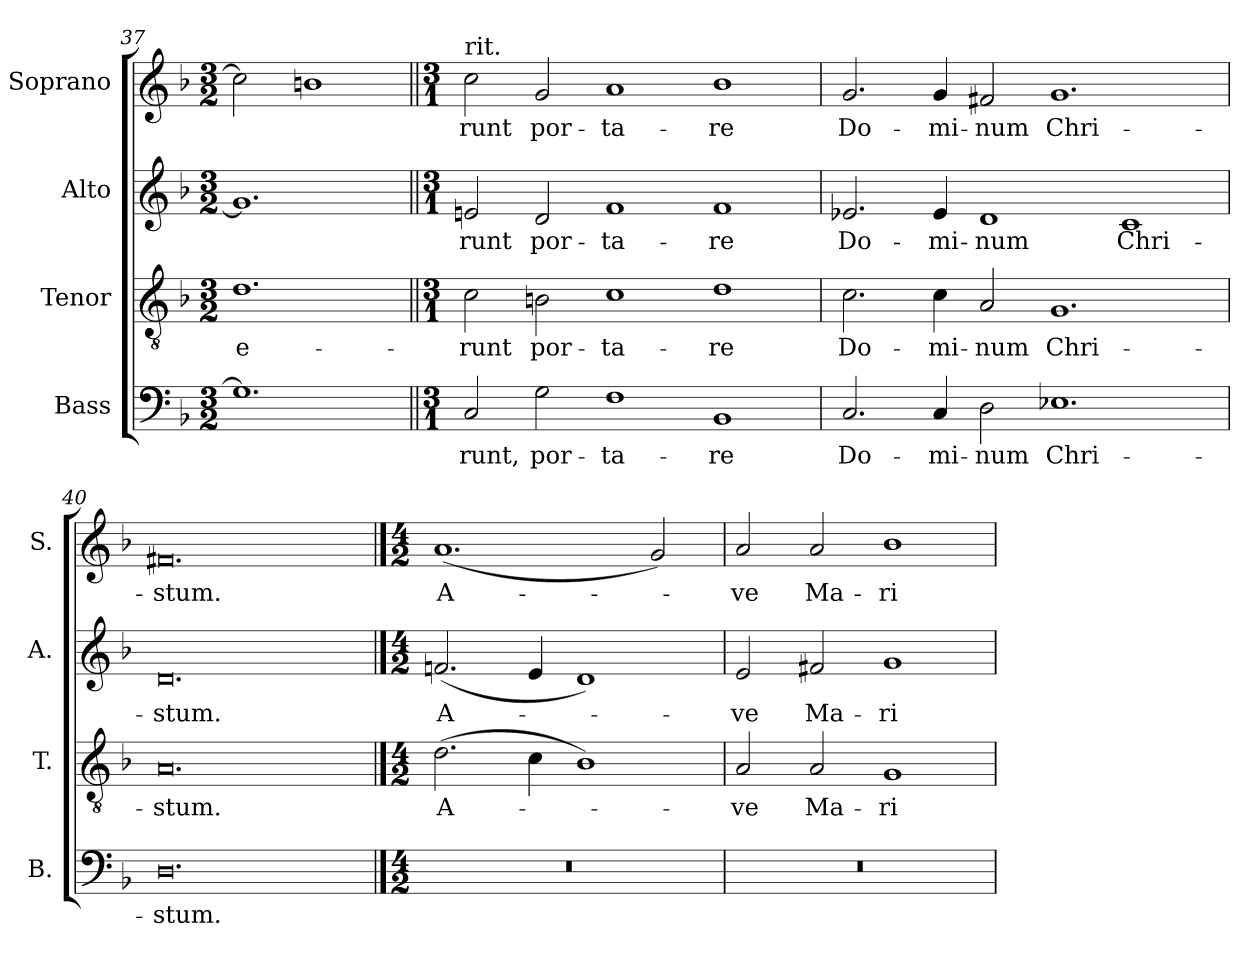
**kern	**text	**kern	**text	**kern	**text	**kern	**text
*part4	*part4	*part3	*part3	*part2	*part2	*part1	*part1
*staff4	*staff4	*staff3	*staff3	*staff2	*staff2	*staff1	*staff1
*I"Bass	*	*I"Tenor	*	*I"Alto	*	*I"Soprano	*
*I'B.	*	*I'T.	*	*I'A.	*	*I'S.	*
*clefF4	*	*clefGv2	*	*clefG2	*	*clefG2	*
*	*	*ITrd7c12	*	*	*	*	*
*k[b-]	*	*k[b-]	*	*k[b-]	*	*k[b-]	*
*F:	*	*F:	*	*F:	*	*F:	*
*M3/2	*	*M3/2	*	*M3/2	*	*M3/2	*
=37	=37	=37	=37	=37	=37	=37	=37
!	!	!	!LO:LY:b:color=#000000	!	!	!	!
1.Gi]	.	1.Di	-e-	1.gi]	.	2cci\]	.
.	.	.	.	.	.	1bni	.
=38||	=38||	=38||	=38||	=38||	=38||	=38||	=38||
*M3/1	*	*M3/1	*	*M3/1	*	*M3/1	*
!	!LO:LY:b:color=#000000	!	!	!	!	!	!
!	!	!	!LO:LY:b:color=#000000	!	!	!	!
!	!	!	!	!	!LO:LY:b:color=#000000	!	!
!	!	!	!	!	!	!LO:TX:t=rit.	!
!	!	!	!	!	!	!	!LO:LY:b:color=#000000
2Ci/	-runt,	2Ci\	-runt	2eni/	-runt	2cci\	-runt
!	!LO:LY:b:color=#000000	!	!	!	!	!	!
!	!	!	!LO:LY:b:color=#000000	!	!	!	!
!	!	!	!	!	!LO:LY:b:color=#000000	!	!
!	!	!	!	!	!	!	!LO:LY:b:color=#000000
2Gi\	por-	2BBni\	por-	2di/	por-	2gi/	por-
!	!LO:LY:b:color=#000000	!	!	!	!	!	!
!	!	!	!LO:LY:b:color=#000000	!	!	!	!
!	!	!	!	!	!LO:LY:b:color=#000000	!	!
!	!	!	!	!	!	!	!LO:LY:b:color=#000000
1Fi	-ta-	1Ci	-ta-	1fi	-ta-	1ai	-ta-
!	!LO:LY:b:color=#000000	!	!	!	!	!	!
!	!	!	!LO:LY:b:color=#000000	!	!	!	!
!	!	!	!	!	!LO:LY:b:color=#000000	!	!
!	!	!	!	!	!	!	!LO:LY:b:color=#000000
1BB-i	-re	1Di	-re	1fi	-re	1b-i	-re
=39	=39	=39	=39	=39	=39	=39	=39
!	!LO:LY:b:color=#000000	!	!	!	!	!	!
!	!	!	!LO:LY:b:color=#000000	!	!	!	!
!	!	!	!	!	!LO:LY:b:color=#000000	!	!
!	!	!	!	!	!	!	!LO:LY:b:color=#000000
2.Ci/	Do-	2.Ci\	Do-	2.e-Xi/	Do-	2.gi/	Do-
!	!LO:LY:b:color=#000000	!	!	!	!	!	!
!	!	!	!LO:LY:b:color=#000000	!	!	!	!
!	!	!	!	!	!LO:LY:b:color=#000000	!	!
!	!	!	!	!	!	!	!LO:LY:b:color=#000000
4Ci/	-mi-	4Ci\	-mi-	4e-i/	-mi-	4gi/	-mi-
!	!LO:LY:b:color=#000000	!	!	!	!	!	!
!	!	!	!LO:LY:b:color=#000000	!	!	!	!
!	!	!	!	!	!LO:LY:b:color=#000000	!	!
!	!	!	!	!	!	!	!LO:LY:b:color=#000000
2Di\	-num	2AAi/	-num	1di	-num	2f#Xi/	-num
!	!LO:LY:b:color=#000000	!	!	!	!	!	!
!	!	!	!LO:LY:b:color=#000000	!	!	!	!
!	!	!	!	!	!	!	!LO:LY:b:color=#000000
1.E-Xi	Chri-	1.GGi	Chri-	.	.	1.gi	Chri-
!	!	!	!	!	!LO:LY:b:color=#000000	!	!
.	.	.	.	1ci	Chri-	.	.
=40	=40	=40	=40	=40	=40	=40	=40
!	!LO:LY:b:color=#000000	!	!	!	!	!	!
!	!	!	!LO:LY:b:color=#000000	!	!	!	!
!	!	!	!	!	!LO:LY:b:color=#000000	!	!
!	!	!	!	!	!	!	!LO:LY:b:color=#000000
0.Di	-stum.	0.AAi	-stum.	0.di	-stum.	0.f#Xi	-stum.
!!LO:LB:g=z
==41	==41	==41	==41	==41	==41	==41	==41
*M4/2	*	*M4/2	*	*M4/2	*	*M4/2	*
!LO:N:vis=1	!	!	!	!	!	!	!
!	!	!	!LO:LY:b:color=#000000	!	!	!	!
!	!	!	!	!	!LO:LY:b:color=#000000	!	!
*	*	*	*	*	*	*MM176	*
!	!	!	!	!	!	!	!LO:LY:b:color=#000000
0r	.	(2.Di\	A-	(2.fni/	A-	(1.ai	A-
.	.	4Ci\	.	4ei/	.	.	.
.	.	1BB-i)	.	1di)	.	.	.
.	.	.	.	.	.	2gi/)	.
=42	=42	=42	=42	=42	=42	=42	=42
!LO:N:vis=1	!	!	!	!	!	!	!
!	!	!	!LO:LY:b:color=#000000	!	!	!	!
!	!	!	!	!	!LO:LY:b:color=#000000	!	!
!	!	!	!	!	!	!	!LO:LY:b:color=#000000
0r	.	2AAi/	-ve	2ei/	-ve	2ai/	-ve
!	!	!	!LO:LY:b:color=#000000	!	!	!	!
!	!	!	!	!	!LO:LY:b:color=#000000	!	!
!	!	!	!	!	!	!	!LO:LY:b:color=#000000
.	.	2AAi/	Ma-	2f#Xi/	Ma-	2ai/	Ma-
!	!	!	!LO:LY:b:color=#000000	!	!	!	!
!	!	!	!	!	!LO:LY:b:color=#000000	!	!
!	!	!	!	!	!	!	!LO:LY:b:color=#000000
.	.	1GGi	-ri-	1gi	-ri-	1b-i	-ri-
=	=	=	=	=	=	=	=
*-	*-	*-	*-	*-	*-	*-	*-
